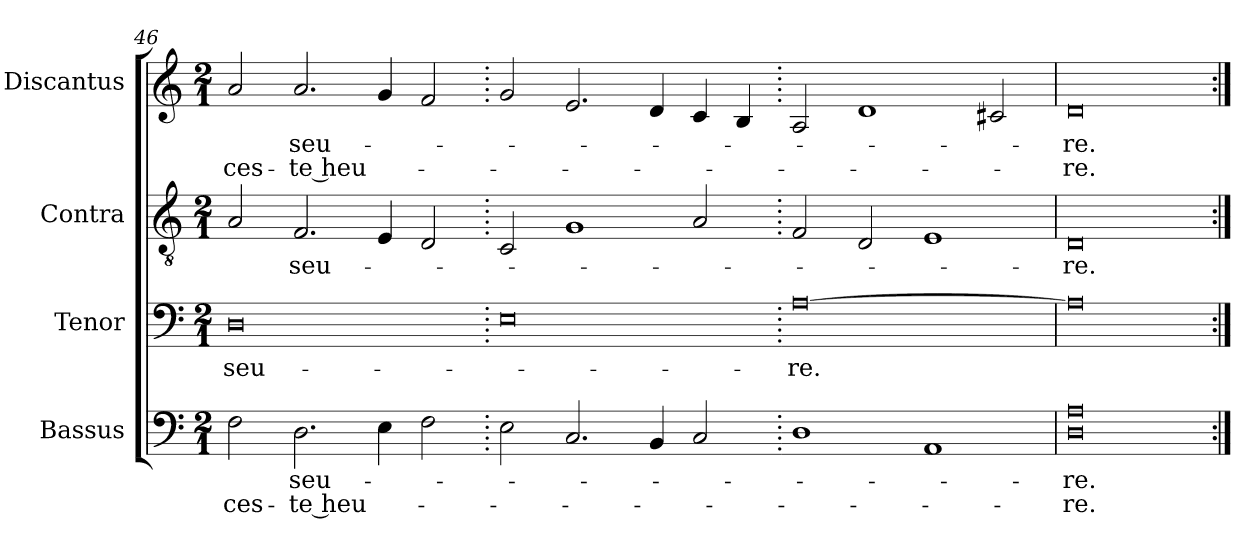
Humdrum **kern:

**kern	**text	**text	**kern	**text	**kern	**text	**kern	**text	**text
*part4	*part4	*part4	*part3	*part3	*part2	*part2	*part1	*part1	*part1
*staff4	*staff4	*staff4	*staff3	*staff3	*staff2	*staff2	*staff1	*staff1	*staff1
*I"Bassus	*	*	*I"Tenor	*	*I"Contra	*	*I"Discantus	*	*
*I'B	*	*	*I'T	*	*I'C	*	*I'D	*	*
*clefF4	*	*	*clefF4	*	*clefGv2	*	*clefG2	*	*
*k[]	*	*	*k[]	*	*k[]	*	*k[]	*	*
*M2/1	*	*	*M2/1	*	*M2/1	*	*M2/1	*	*
=46	=46	=46	=46	=46	=46	=46	=46	=46	=46
2F	.	ces-	0D	-seu-	2A	.	2a	.	ces-
2.D	-seu-	-te heu-	.	.	2.F	-seu-	2.a	-seu-	-te heu-
4E	.	.	.	.	4E	.	4g	.	.
2F	.	.	.	.	2D	.	2f	.	.
=47.	=47.	=47.	=47.	=47.	=47.	=47.	=47.	=47.	=47.
2E	.	.	0E	.	2C	.	2g	.	.
2.C	.	.	.	.	1G	.	2.e	.	.
4BB	.	.	.	.	.	.	4d	.	.
2C	.	.	.	.	2A	.	4c	.	.
.	.	.	.	.	.	.	4B	.	.
=48.	=48.	=48.	=48.	=48.	=48.	=48.	=48.	=48.	=48.
1D	.	.	[0A	-re.	2F	.	2A	.	.
.	.	.	.	.	2D	.	1d	.	.
1AA	.	.	.	.	1E	.	.	.	.
.	.	.	.	.	.	.	2c#X	.	.
=49	=49	=49	=49	=49	=49	=49	=49	=49	=49
0D 0A	-re.	-re.	0A]	.	0D	-re.	0d	-re.	-re.
=:|!	=:|!	=:|!	=:|!	=:|!	=:|!	=:|!	=:|!	=:|!	=:|!
*-	*-	*-	*-	*-	*-	*-	*-	*-	*-
